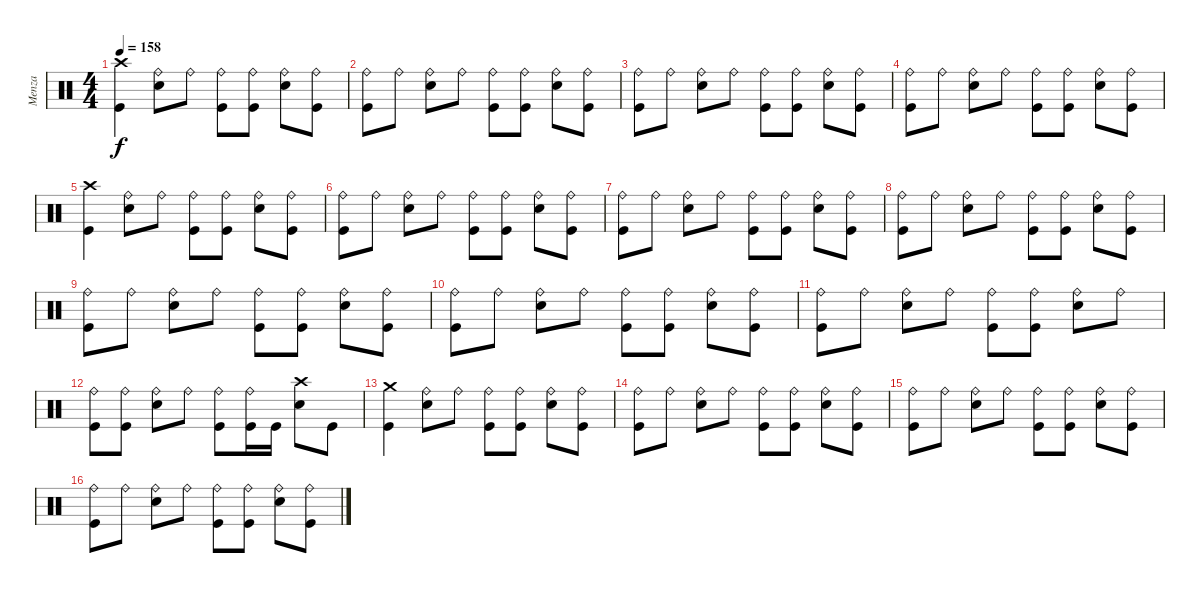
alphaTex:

\track ("Menza" "Menza") {instrument percussion}
\staff {score}
\articulation defaults
\ts (4 4)
\tempo 158
\clef neutral
\ks c
("Crash high (hit)" "Kick (hit)").4{dy f} ("Ride (bell)" "Snare (hit) 2").8 "Ride (bell)".8 ("Ride (bell)" "Kick (hit)").8 ("Ride (bell)" "Kick (hit)").8 ("Ride (bell)" "Snare (hit) 2").8 ("Ride (bell)" "Kick (hit)").8 |
("Ride (bell)" "Kick (hit)").8 "Ride (bell)".8 ("Ride (bell)" "Snare (hit) 2").8 "Ride (bell)".8 ("Ride (bell)" "Kick (hit)").8 ("Ride (bell)" "Kick (hit)").8 ("Ride (bell)" "Snare (hit) 2").8 ("Ride (bell)" "Kick (hit)").8 |
("Ride (bell)" "Kick (hit)").8 "Ride (bell)".8 ("Ride (bell)" "Snare (hit) 2").8 "Ride (bell)".8 ("Ride (bell)" "Kick (hit)").8 ("Ride (bell)" "Kick (hit)").8 ("Ride (bell)" "Snare (hit) 2").8 ("Ride (bell)" "Kick (hit)").8 |
("Ride (bell)" "Kick (hit)").8 "Ride (bell)".8 ("Ride (bell)" "Snare (hit) 2").8 "Ride (bell)".8 ("Ride (bell)" "Kick (hit)").8 ("Ride (bell)" "Kick (hit)").8 ("Ride (bell)" "Snare (hit) 2").8 ("Ride (bell)" "Kick (hit)").8 |
("Crash high (hit)" "Kick (hit)").4 ("Ride (bell)" "Snare (hit) 2").8 "Ride (bell)".8 ("Ride (bell)" "Kick (hit)").8 ("Ride (bell)" "Kick (hit)").8 ("Ride (bell)" "Snare (hit) 2").8 ("Ride (bell)" "Kick (hit)").8 |
("Ride (bell)" "Kick (hit)").8 "Ride (bell)".8 ("Ride (bell)" "Snare (hit) 2").8 "Ride (bell)".8 ("Ride (bell)" "Kick (hit)").8 ("Ride (bell)" "Kick (hit)").8 ("Ride (bell)" "Snare (hit) 2").8 ("Ride (bell)" "Kick (hit)").8 |
("Ride (bell)" "Kick (hit)").8 "Ride (bell)".8 ("Ride (bell)" "Snare (hit) 2").8 "Ride (bell)".8 ("Ride (bell)" "Kick (hit)").8 ("Ride (bell)" "Kick (hit)").8 ("Ride (bell)" "Snare (hit) 2").8 ("Ride (bell)" "Kick (hit)").8 |
("Ride (bell)" "Kick (hit)").8 "Ride (bell)".8 ("Ride (bell)" "Snare (hit) 2").8 "Ride (bell)".8 ("Ride (bell)" "Kick (hit)").8 ("Ride (bell)" "Kick (hit)").8 ("Ride (bell)" "Snare (hit) 2").8 ("Ride (bell)" "Kick (hit)").8 |
("Ride (bell)" "Kick (hit)").8 "Ride (bell)".8 ("Ride (bell)" "Snare (hit) 2").8 "Ride (bell)".8 ("Ride (bell)" "Kick (hit)").8 ("Ride (bell)" "Kick (hit)").8 ("Ride (bell)" "Snare (hit) 2").8 ("Ride (bell)" "Kick (hit)").8 |
("Ride (bell)" "Kick (hit)").8 "Ride (bell)".8 ("Ride (bell)" "Snare (hit) 2").8 "Ride (bell)".8 ("Ride (bell)" "Kick (hit)").8 ("Ride (bell)" "Kick (hit)").8 ("Ride (bell)" "Snare (hit) 2").8 ("Ride (bell)" "Kick (hit)").8 |
("Ride (bell)" "Kick (hit)").8 "Ride (bell)".8 ("Ride (bell)" "Snare (hit) 2").8 "Ride (bell)".8 ("Ride (bell)" "Kick (hit)").8 ("Ride (bell)" "Kick (hit)").8 ("Ride (bell)" "Snare (hit) 2").8 "Ride (bell)".8 |
("Ride (bell)" "Kick (hit)").8 ("Ride (bell)" "Kick (hit)").8 ("Ride (bell)" "Snare (hit) 2").8 "Ride (bell)".8 ("Ride (bell)" "Kick (hit)").8 ("Ride (bell)" "Kick (hit)").16 "Kick (hit)".16 ("Crash high (hit)" "Snare (hit) 2").8 "Kick (hit)".8 |
("Crash medium (hit)" "Kick (hit)").4 ("Ride (bell)" "Snare (hit) 2").8 "Ride (bell)".8 ("Ride (bell)" "Kick (hit)").8 ("Ride (bell)" "Kick (hit)").8 ("Ride (bell)" "Snare (hit) 2").8 ("Ride (bell)" "Kick (hit)").8 |
("Ride (bell)" "Kick (hit)").8 "Ride (bell)".8 ("Ride (bell)" "Snare (hit) 2").8 "Ride (bell)".8 ("Ride (bell)" "Kick (hit)").8 ("Ride (bell)" "Kick (hit)").8 ("Ride (bell)" "Snare (hit) 2").8 ("Ride (bell)" "Kick (hit)").8 |
("Ride (bell)" "Kick (hit)").8 "Ride (bell)".8 ("Ride (bell)" "Snare (hit) 2").8 "Ride (bell)".8 ("Ride (bell)" "Kick (hit)").8 ("Ride (bell)" "Kick (hit)").8 ("Ride (bell)" "Snare (hit) 2").8 ("Ride (bell)" "Kick (hit)").8 |
("Ride (bell)" "Kick (hit)").8 "Ride (bell)".8 ("Ride (bell)" "Snare (hit) 2").8 "Ride (bell)".8 ("Ride (bell)" "Kick (hit)").8 ("Ride (bell)" "Kick (hit)").8 ("Ride (bell)" "Snare (hit) 2").8 ("Ride (bell)" "Kick (hit)").8
